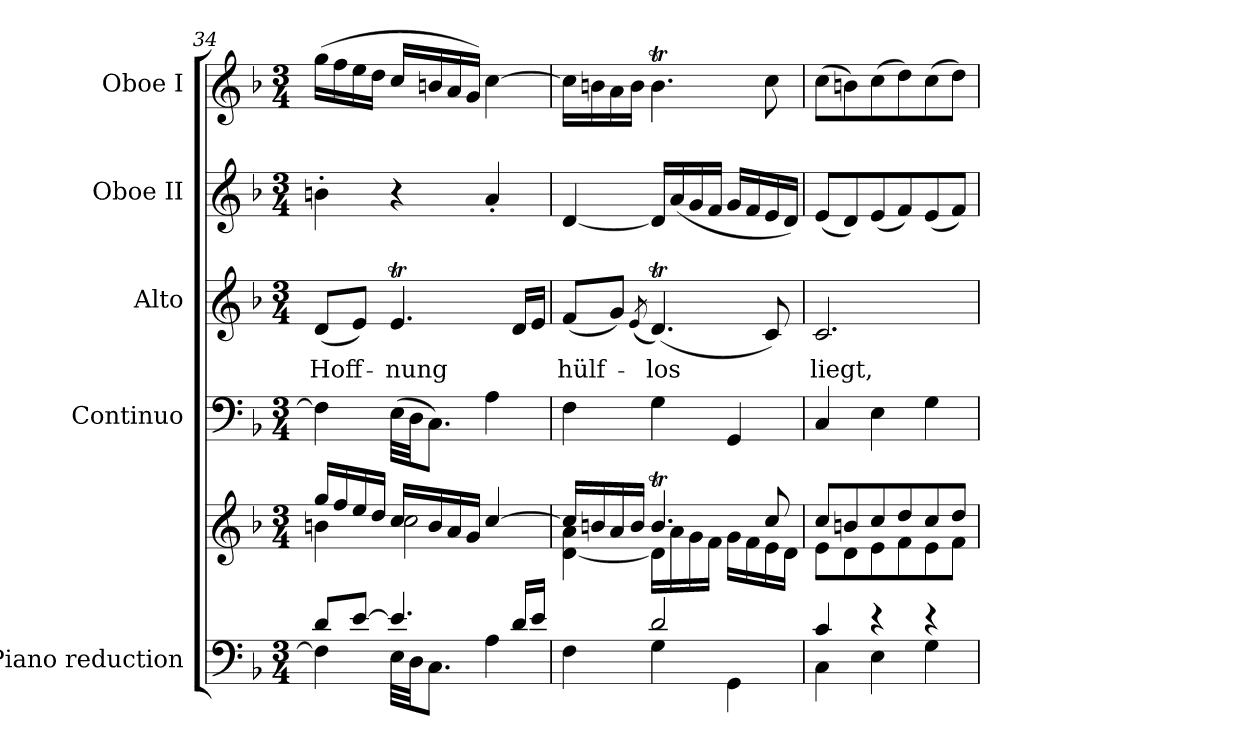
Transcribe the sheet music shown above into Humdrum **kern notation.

**kern	**kern	**kern	**kern	**text	**kern	**kern
*part5	*part5	*part4	*part3	*part3	*part2	*part1
*staff6	*staff5	*staff4	*staff3	*staff3	*staff2	*staff1
*I"Piano reduction	*	*I"Continuo	*I"Alto	*	*I"Oboe II	*I"Oboe I
*I'Pno	*	*	*	*	*I'Ob	*I'Ob
!!LO:LB:g=z
*clefF4	*clefG2	*clefF4	*clefG2	*	*clefG2	*clefG2
*k[b-]	*k[b-]	*k[b-]	*k[b-]	*	*k[b-]	*k[b-]
*M3/4	*M3/4	*M3/4	*M3/4	*	*M3/4	*M3/4
=34	=34	=34	=34	=34	=34	=34
*^	*^	*	*	*	*	*
!	!	!	!	!	!	!LO:LY:b	!	!
8d/L	4F\]	16gg/LL	4bn\	4F\]	(8d/L	Hoff-	4bn'\	(16gg\LL
.	.	16ff/	.	.	.	.	.	16ff\
[8e/J	.	16ee/	.	.	8e/J)	.	.	16ee\
.	.	16dd/JJ	.	.	.	.	.	16dd\JJ
!	!	!	!	!	!	!LO:LY:b	!	!
4.e/]	32E\LLL	16cc/LL	2cc\	(32E\LLL	4.et/	-nung	4r	16cc/LL
.	32D\JJ	.	.	32D\JJ	.	.	.	.
.	8.C\J	16b/	.	8.C\J)	.	.	.	16bn/
.	.	16a/	.	.	.	.	.	16a/
.	.	16g/JJ	.	.	.	.	.	16g/JJ)
.	4A\	[4cc/	.	4A\	.	.	4a'/	[4cc\
16d/LL	.	.	.	.	16d/LL	.	.	.
16e/JJ	.	.	.	.	16e/JJ	.	.	.
=35	=35	=35	=35	=35	=35	=35	=35	=35
!	!	!	!	!	!	!LO:LY:b	!	!
4ryy	4F\	16cc/LL]	[4d\ 4a\	4F\	(8f/L	hülf-	[4d/	16cc\LL]
.	.	16bn/	.	.	.	.	.	16bn\
.	.	16a/	.	.	8g/J)	.	.	16a\
.	.	16b/JJ	.	.	.	.	.	16b\JJ
.	.	.	.	.	(8qe/	.	.	.
!	!	!	!	!	!	!LO:LY:b	!	!
2d/	4G\	4.bt/	16d\LL]	4G\	(4.dT/)	-los	16d/LL]	4.bt\
.	.	.	16a\	.	.	.	(16a/	.
.	.	.	16g\	.	.	.	16g/	.
.	.	.	16f\JJ	.	.	.	16f/JJ	.
.	4GG\	.	16g\LL	4GG/	.	.	16g/LL	.
.	.	.	16f\	.	.	.	16f/	.
.	.	8cc/	16e\	.	8c/)	.	16e/	8cc\
.	.	.	16d\JJ	.	.	.	16d/JJ)	.
=36	=36	=36	=36	=36	=36	=36	=36	=36
!	!	!	!	!	!	!LO:LY:b	!	!
4c/	4C\	8cc/L	8e\L	4C/	2.c/	liegt,	(8e/L	(8cc\L
.	.	8bn/	8d\	.	.	.	8d/)	8bn\)
4r	4E\	8cc/	8e\	4E\	.	.	(8e/	(8cc\
.	.	8dd/	8f\	.	.	.	8f/)	8dd\)
4r	4G\	8cc/	8e\	4G\	.	.	(8e/	(8cc\
.	.	8dd/J	8f\J	.	.	.	8f/J)	8dd\J)
*v	*v	*	*	*	*	*	*	*
*	*v	*v	*	*	*	*	*
=	=	=	=	=	=	=
*-	*-	*-	*-	*-	*-	*-
